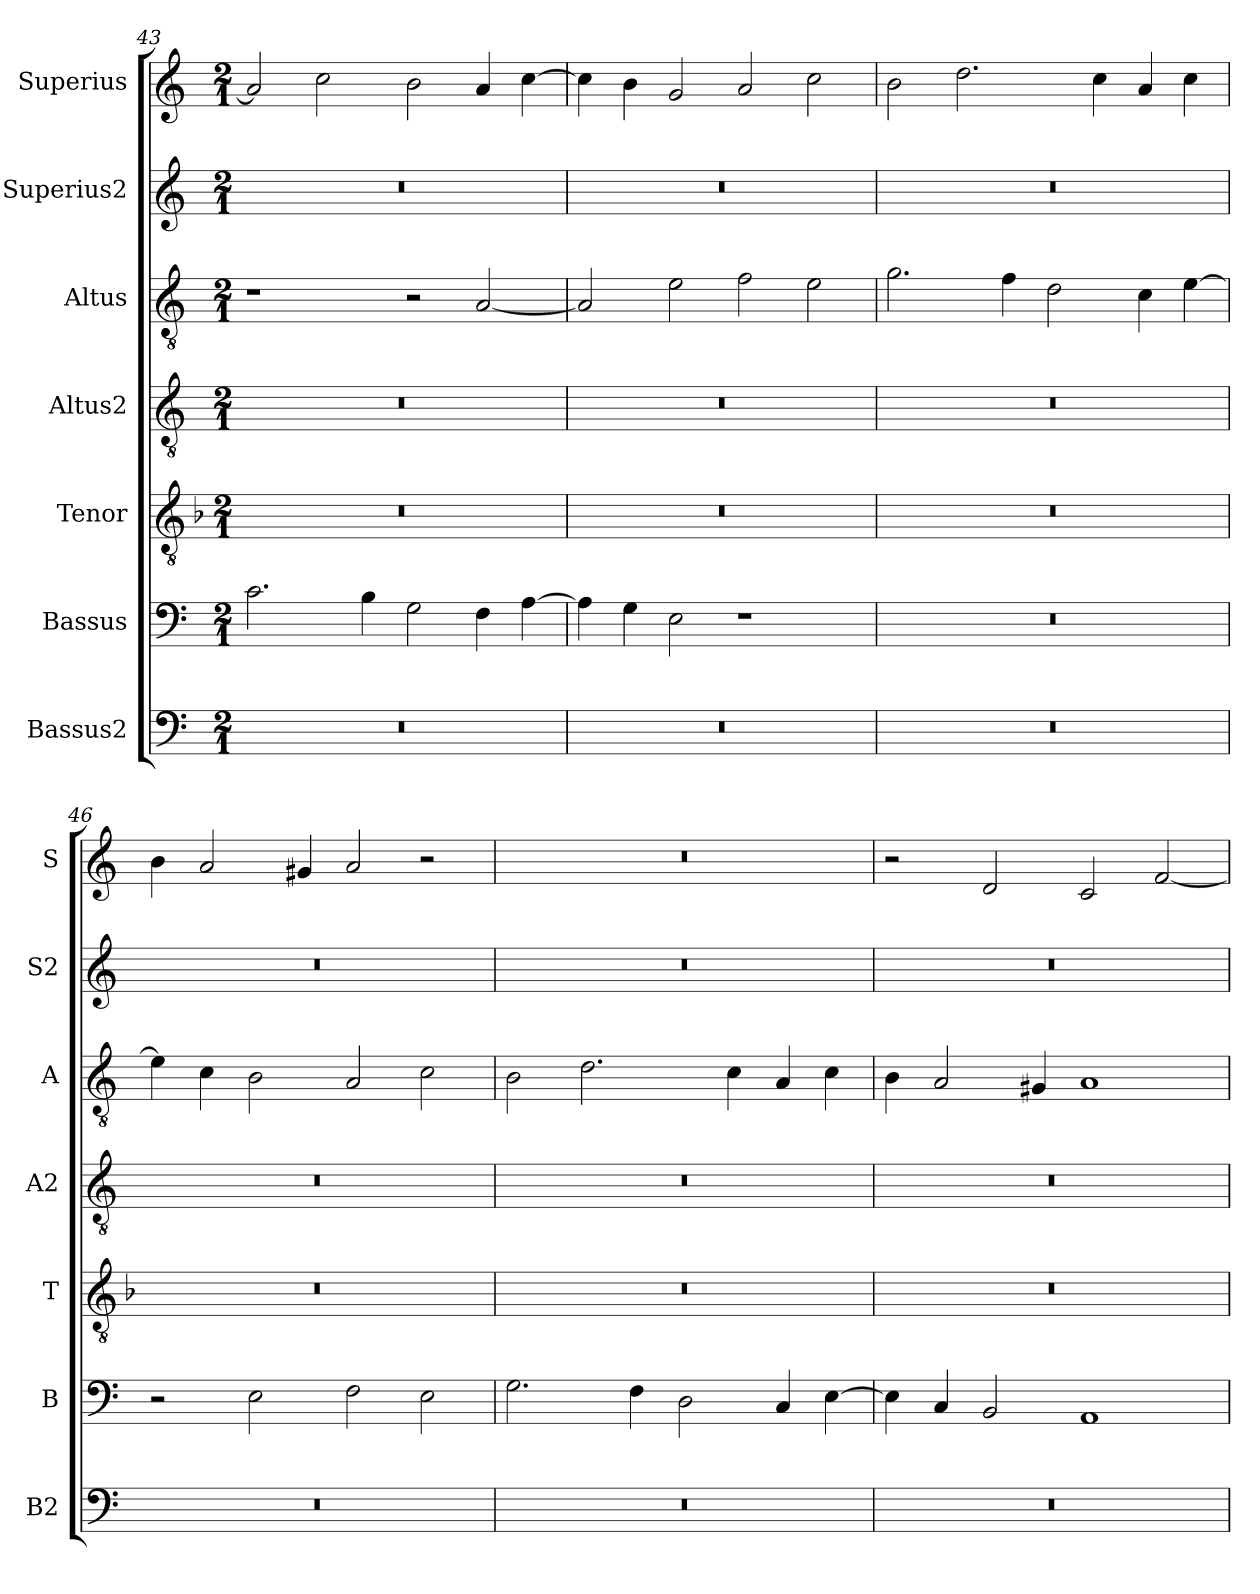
**kern	**kern	**kern	**kern	**kern	**kern	**kern
*part7	*part6	*part5	*part4	*part3	*part2	*part1
*staff7	*staff6	*staff5	*staff4	*staff3	*staff2	*staff1
*I"Bassus2	*I"Bassus	*I"Tenor	*I"Altus2	*I"Altus	*I"Superius2	*I"Superius
*I'B2	*I'B	*I'T	*I'A2	*I'A	*I'S2	*I'S
*clefF4	*clefF4	*clefGv2	*clefGv2	*clefGv2	*clefG2	*clefG2
*k[]	*k[]	*k[b-]	*k[]	*k[]	*k[]	*k[]
*M2/1	*M2/1	*M2/1	*M2/1	*M2/1	*M2/1	*M2/1
=43	=43	=43	=43	=43	=43	=43
0r	2.c\	0r	0r	1r	0r	2a/]
.	.	.	.	.	.	2cc\
.	4B\	.	.	.	.	.
.	2G\	.	.	2r	.	2b\
.	4F\	.	.	[2A/	.	4a/
.	[4A\	.	.	.	.	[4cc\
=44	=44	=44	=44	=44	=44	=44
0r	4A\]	0r	0r	2A/]	0r	4cc\]
.	4G\	.	.	.	.	4b\
.	2E\	.	.	2e\	.	2g/
.	1r	.	.	2f\	.	2a/
.	.	.	.	2e\	.	2cc\
=45	=45	=45	=45	=45	=45	=45
0r	0r	0r	0r	2.g\	0r	2b\
.	.	.	.	.	.	2.dd\
.	.	.	.	4f\	.	.
.	.	.	.	2d\	.	.
.	.	.	.	.	.	4cc\
.	.	.	.	4c\	.	4a/
.	.	.	.	[4e\	.	4cc\
=46	=46	=46	=46	=46	=46	=46
0r	2r	0r	0r	4e\]	0r	4b\
.	.	.	.	4c\	.	2a/
.	2E\	.	.	2B\	.	.
.	.	.	.	.	.	4g#X/
.	2F\	.	.	2A/	.	2a/
.	2E\	.	.	2c\	.	2r
=47	=47	=47	=47	=47	=47	=47
0r	2.G\	0r	0r	2B\	0r	0r
.	.	.	.	2.d\	.	.
.	4F\	.	.	.	.	.
.	2D\	.	.	.	.	.
.	.	.	.	4c\	.	.
.	4C/	.	.	4A/	.	.
.	[4E\	.	.	4c\	.	.
=48	=48	=48	=48	=48	=48	=48
0r	4E\]	0r	0r	4B\	0r	2r
.	4C/	.	.	2A/	.	.
.	2BB/	.	.	.	.	2d/
.	.	.	.	4G#X/	.	.
.	1AA	.	.	1A	.	2c/
.	.	.	.	.	.	[2f/
=	=	=	=	=	=	=
*-	*-	*-	*-	*-	*-	*-
